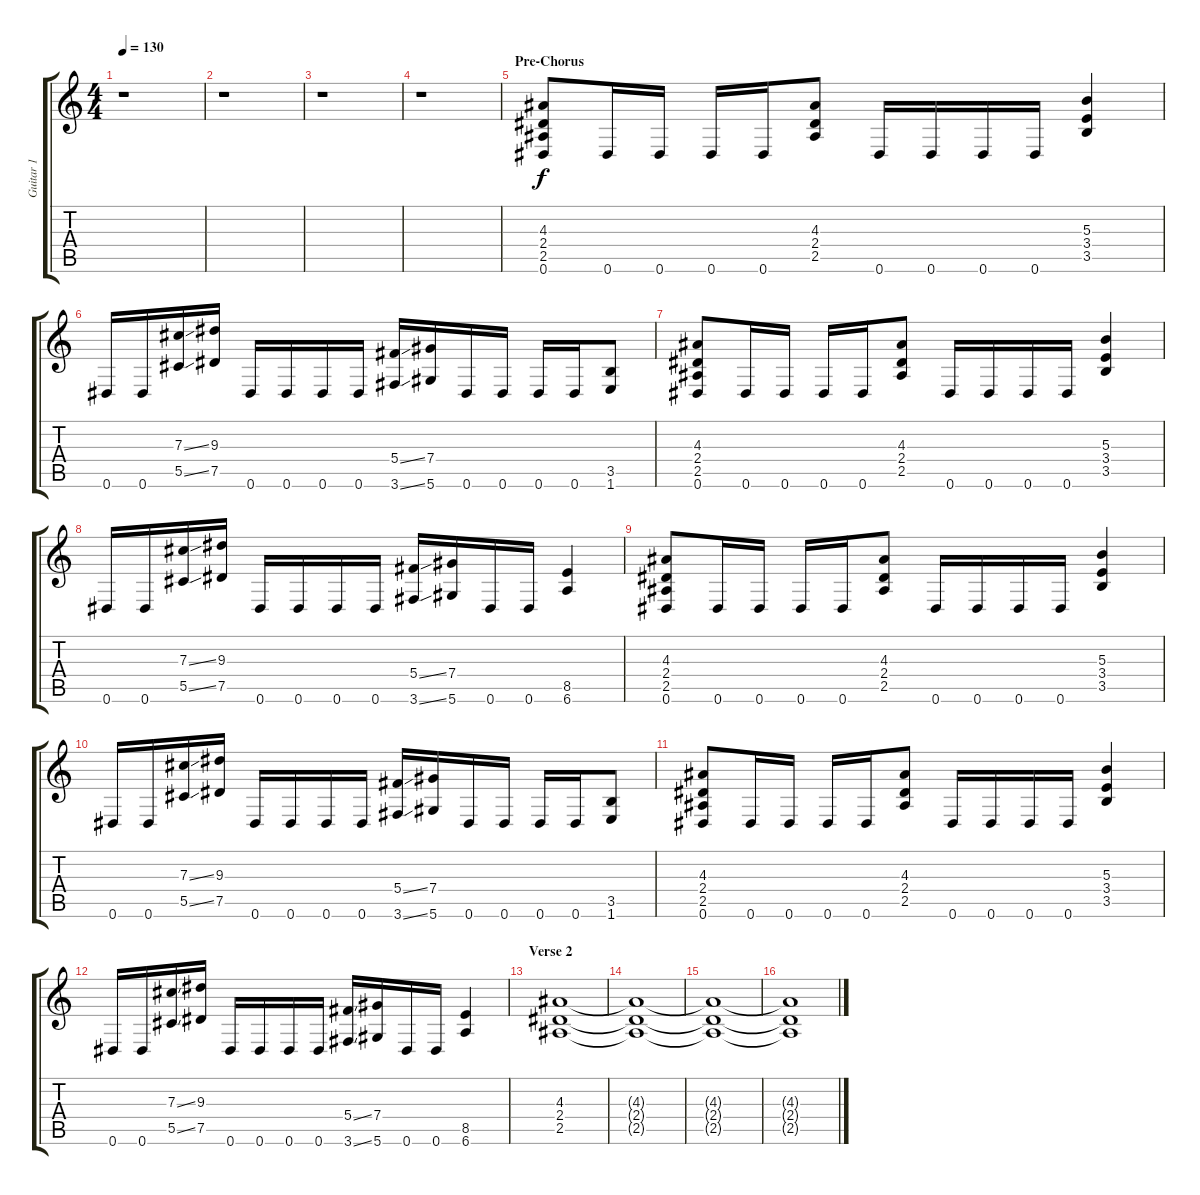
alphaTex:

\track ("Guitar 1" "Guitar 1") {instrument distortionguitar}
\staff {score tabs}
\tuning (Eb4 Bb3 Gb3 Db3 Ab2 Eb2) {hide}
\ts (4 4)
\tempo 130
\clef g2
\ks c
r.1{dy f} |
r.1 |
r.1 |
r.1 |
\section ("" "Pre-Chorus")
(4.3 2.4 2.5 0.6).8 0.6.16 0.6.16 0.6.16 0.6.16 (4.3 2.4 2.5).8 0.6.16 0.6.16 0.6.16 0.6.16 (5.3 3.4 3.5).4 |
0.6.16 0.6.16 (7.3{ss} 5.5{ss}).16 (9.3 7.5).16 0.6.16 0.6.16 0.6.16 0.6.16 (5.4{ss} 3.6{ss}).16 (7.4 5.6).16 0.6.16 0.6.16 0.6.16 0.6.16 (3.5 1.6).8 |
(4.3 2.4 2.5 0.6).8 0.6.16 0.6.16 0.6.16 0.6.16 (4.3 2.4 2.5).8 0.6.16 0.6.16 0.6.16 0.6.16 (5.3 3.4 3.5).4 |
0.6.16 0.6.16 (7.3{ss} 5.5{ss}).16 (9.3 7.5).16 0.6.16 0.6.16 0.6.16 0.6.16 (5.4{ss} 3.6{ss}).16 (7.4 5.6).16 0.6.16 0.6.16 (8.5 6.6).4 |
(4.3 2.4 2.5 0.6).8 0.6.16 0.6.16 0.6.16 0.6.16 (4.3 2.4 2.5).8 0.6.16 0.6.16 0.6.16 0.6.16 (5.3 3.4 3.5).4 |
0.6.16 0.6.16 (7.3{ss} 5.5{ss}).16 (9.3 7.5).16 0.6.16 0.6.16 0.6.16 0.6.16 (5.4{ss} 3.6{ss}).16 (7.4 5.6).16 0.6.16 0.6.16 0.6.16 0.6.16 (3.5 1.6).8 |
(4.3 2.4 2.5 0.6).8 0.6.16 0.6.16 0.6.16 0.6.16 (4.3 2.4 2.5).8 0.6.16 0.6.16 0.6.16 0.6.16 (5.3 3.4 3.5).4 |
0.6.16 0.6.16 (7.3{ss} 5.5{ss}).16 (9.3 7.5).16 0.6.16 0.6.16 0.6.16 0.6.16 (5.4{ss} 3.6{ss}).16 (7.4 5.6).16 0.6.16 0.6.16 (8.5 6.6).4 |
\section ("" "Verse 2")
(4.3 2.4 2.5).1 |
(4.3{t} 2.4{t} 2.5{t}).1 |
(4.3{t} 2.4{t} 2.5{t}).1{volume 0} |
(4.3{t} 2.4{t} 2.5{t}).1
